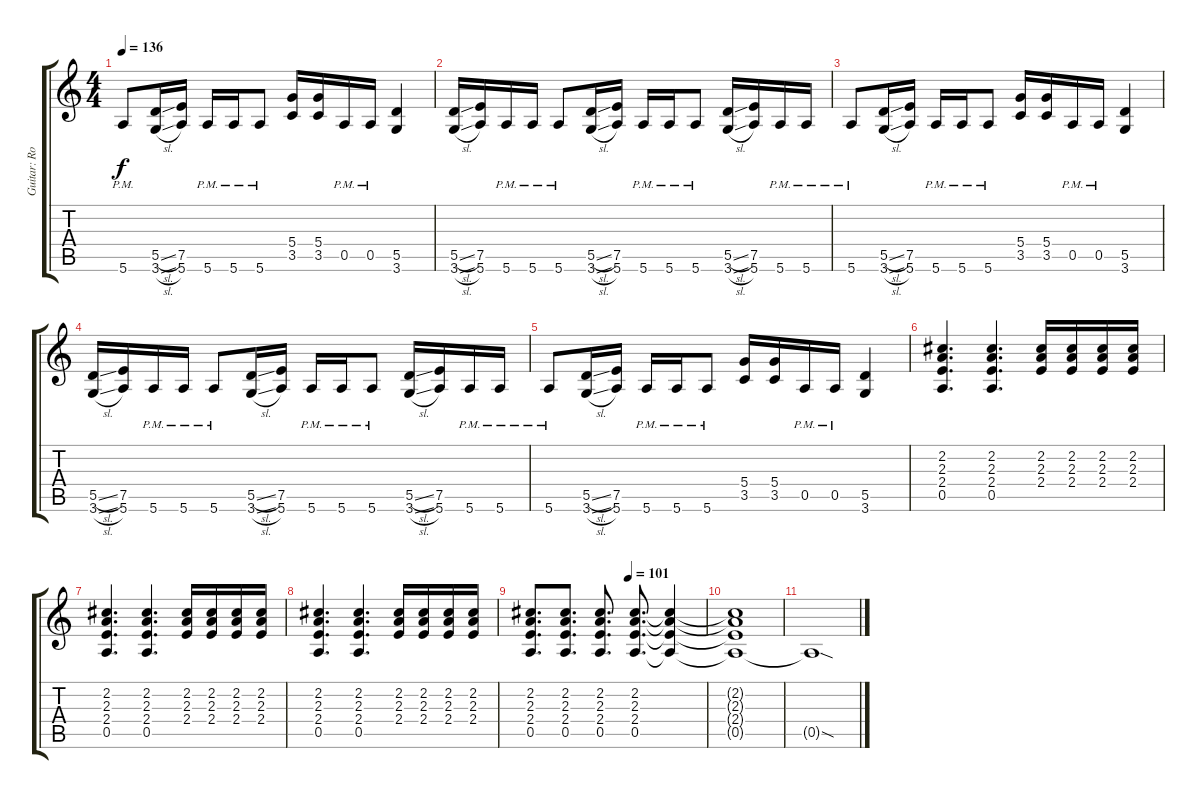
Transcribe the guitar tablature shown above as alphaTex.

\track ("Guitar: Rob" "Guitar: Ro") {instrument distortionguitar}
\staff {score tabs}
\tuning (E4 B3 G3 D3 A2 E2) {hide}
\ts (4 4)
\tempo 136
\clef g2
\ks c
5.6{pm}.8{dy f} (5.5{sl} 3.6{sl}).16 (7.5 5.6).16 5.6{pm}.16 5.6{pm}.16 5.6{pm}.8 (5.4 3.5).16 (5.4 3.5).16 0.5{pm}.16 0.5{pm}.16 (5.5 3.6).4 |
(5.5{sl} 3.6{sl}).16 (7.5 5.6).16 5.6{pm}.16 5.6{pm}.16 5.6{pm}.8 (5.5{sl} 3.6{sl}).16 (7.5 5.6).16 5.6{pm}.16 5.6{pm}.16 5.6{pm}.8 (5.5{sl} 3.6{sl}).16 (7.5 5.6).16 5.6{pm}.16 5.6{pm}.16 |
5.6{pm}.8 (5.5{sl} 3.6{sl}).16 (7.5 5.6).16 5.6{pm}.16 5.6{pm}.16 5.6{pm}.8 (5.4 3.5).16 (5.4 3.5).16 0.5{pm}.16 0.5{pm}.16 (5.5 3.6).4 |
(5.5{sl} 3.6{sl}).16 (7.5 5.6).16 5.6{pm}.16 5.6{pm}.16 5.6{pm}.8 (5.5{sl} 3.6{sl}).16 (7.5 5.6).16 5.6{pm}.16 5.6{pm}.16 5.6{pm}.8 (5.5{sl} 3.6{sl}).16 (7.5 5.6).16 5.6{pm}.16 5.6{pm}.16 |
5.6{pm}.8 (5.5{sl} 3.6{sl}).16 (7.5 5.6).16 5.6{pm}.16 5.6{pm}.16 5.6{pm}.8 (5.4 3.5).16 (5.4 3.5).16 0.5{pm}.16 0.5{pm}.16 (5.5 3.6).4 |
(2.2 2.3 2.4 0.5).4{d} (2.2 2.3 2.4 0.5).4{d} (2.2 2.3 2.4).16 (2.2 2.3 2.4).16 (2.2 2.3 2.4).16 (2.2 2.3 2.4).16 |
(2.2 2.3 2.4 0.5).4{d} (2.2 2.3 2.4 0.5).4{d} (2.2 2.3 2.4).16 (2.2 2.3 2.4).16 (2.2 2.3 2.4).16 (2.2 2.3 2.4).16 |
(2.2 2.3 2.4 0.5).4{d} (2.2 2.3 2.4 0.5).4{d} (2.2 2.3 2.4).16 (2.2 2.3 2.4).16 (2.2 2.3 2.4).16 (2.2 2.3 2.4).16 |
\tempo (101 0.5625)
(2.2 2.3 2.4 0.5).8{d} (2.2 2.3 2.4 0.5).8{d} (2.2 2.3 2.4 0.5).8{d} (2.2 2.3 2.4 0.5).8{d} (2.2{t} 2.3{t} 2.4{t} 0.5{t}).4 |
(2.2{t} 2.3{t} 2.4{t} 0.5{t}).1 |
0.5{sod t}.1
